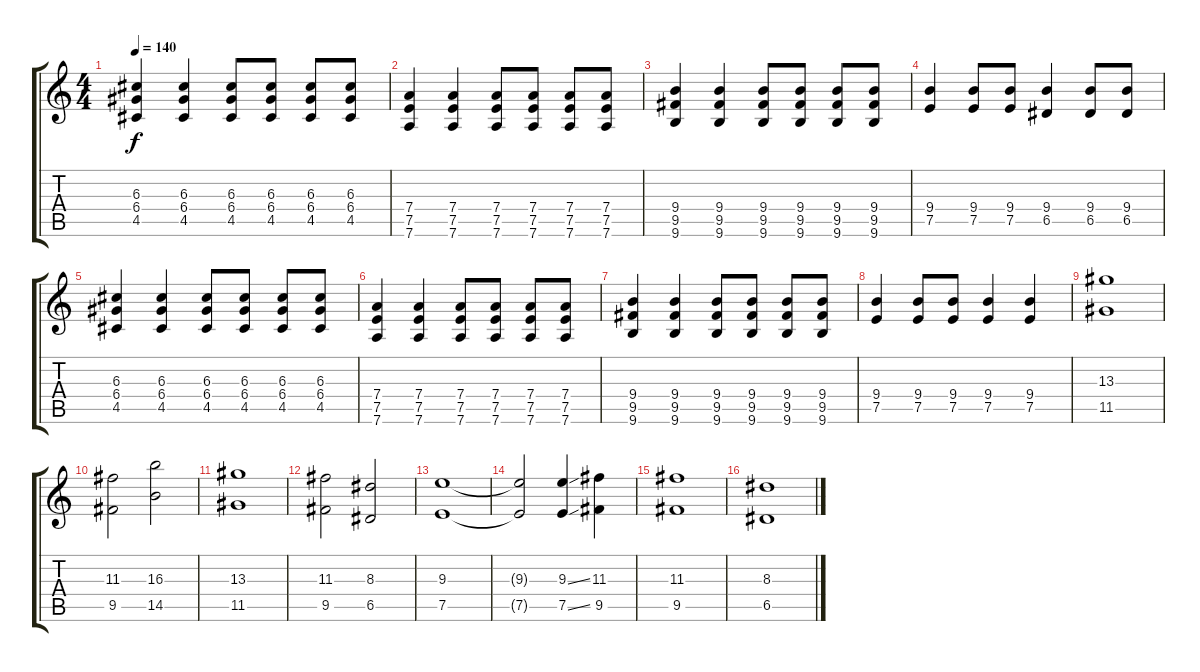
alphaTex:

\track "" {instrument overdrivenguitar}
\staff {score tabs}
\tuning (E4 B3 G3 D3 A2 D2) {hide}
\ts (4 4)
\tempo 140
\clef g2
\ks c
(6.3 6.4 4.5).4{dy f} (6.3 6.4 4.5).4 (6.3 6.4 4.5).8 (6.3 6.4 4.5).8 (6.3 6.4 4.5).8 (6.3 6.4 4.5).8 |
(7.4 7.5 7.6).4 (7.4 7.5 7.6).4 (7.4 7.5 7.6).8 (7.4 7.5 7.6).8 (7.4 7.5 7.6).8 (7.4 7.5 7.6).8 |
(9.4 9.5 9.6).4 (9.4 9.5 9.6).4 (9.4 9.5 9.6).8 (9.4 9.5 9.6).8 (9.4 9.5 9.6).8 (9.4 9.5 9.6).8 |
(9.4 7.5).4 (9.4 7.5).8 (9.4 7.5).8 (9.4 6.5).4 (9.4 6.5).8 (9.4 6.5).8 |
(6.3 6.4 4.5).4 (6.3 6.4 4.5).4 (6.3 6.4 4.5).8 (6.3 6.4 4.5).8 (6.3 6.4 4.5).8 (6.3 6.4 4.5).8 |
(7.4 7.5 7.6).4 (7.4 7.5 7.6).4 (7.4 7.5 7.6).8 (7.4 7.5 7.6).8 (7.4 7.5 7.6).8 (7.4 7.5 7.6).8 |
(9.4 9.5 9.6).4 (9.4 9.5 9.6).4 (9.4 9.5 9.6).8 (9.4 9.5 9.6).8 (9.4 9.5 9.6).8 (9.4 9.5 9.6).8 |
(9.4 7.5).4 (9.4 7.5).8 (9.4 7.5).8 (9.4 7.5).4 (9.4 7.5).4 |
(13.3 11.5).1 |
(11.3 9.5).2 (16.3 14.5).2 |
(13.3 11.5).1 |
(11.3 9.5).2 (8.3 6.5).2 |
(9.3 7.5).1 |
(9.3{t} 7.5{t}).2 (9.3{ss} 7.5{ss}).4 (11.3 9.5).4 |
(11.3 9.5).1 |
(8.3 6.5).1
